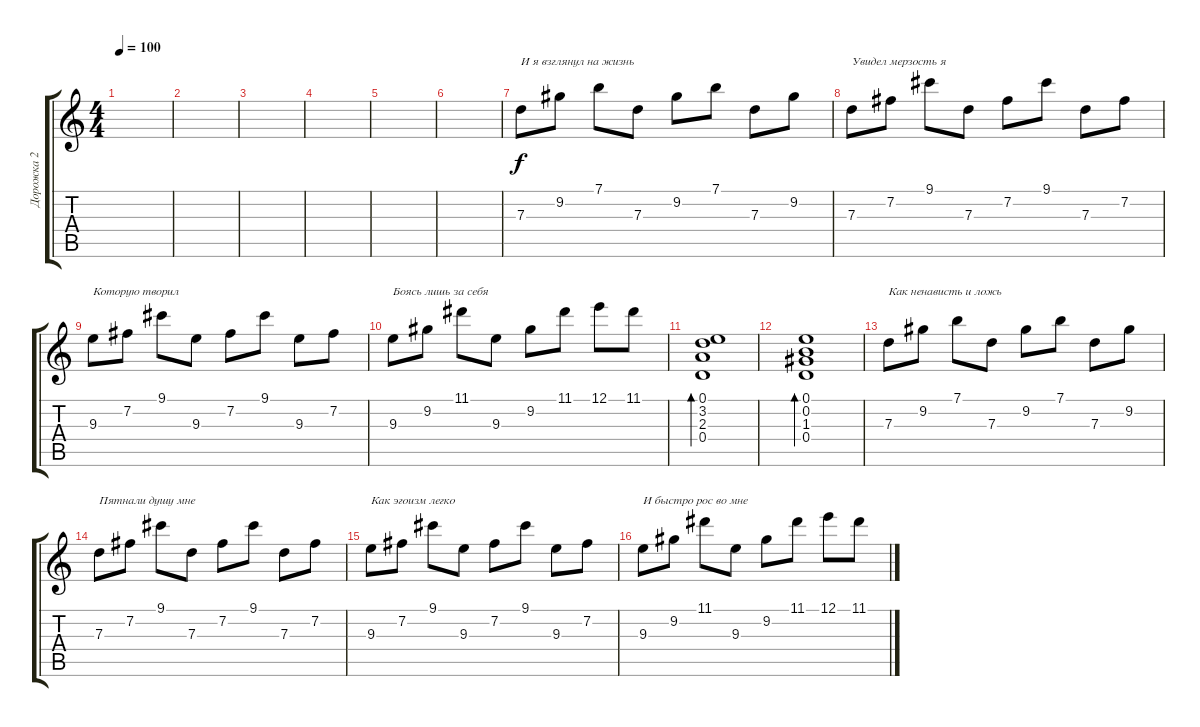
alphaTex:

\track ("Дорожка 2" "Дорожка 2") {instrument electricguitarclean}
\staff {score tabs}
\tuning (E4 B3 G3 D3 A2 E2) {hide}
\ts (4 4)
\tempo 100
\clef g2
\ks c
|
|
|
|
|
|
7.3.8{txt "И я взглянул на жизнь"} 9.2.8 7.1.8 7.3.8 9.2.8 7.1.8 7.3.8 9.2.8 |
7.3.8{txt "Увидел мерзость я"} 7.2.8 9.1.8 7.3.8 7.2.8 9.1.8 7.3.8 7.2.8 |
9.3.8{txt "Которую творил"} 7.2.8 9.1.8 9.3.8 7.2.8 9.1.8 9.3.8 7.2.8 |
9.3.8{txt "Боясь лишь за себя"} 9.2.8 11.1.8 9.3.8 9.2.8 11.1.8 12.1.8 11.1.8 |
(0.1 3.2 2.3 0.4).1{bd 240} |
(0.1 0.2 1.3 0.4).1{bd 240} |
7.3.8{txt "Как ненависть и ложь"} 9.2.8 7.1.8 7.3.8 9.2.8 7.1.8 7.3.8 9.2.8 |
7.3.8{txt "Пятнали душу мне"} 7.2.8 9.1.8 7.3.8 7.2.8 9.1.8 7.3.8 7.2.8 |
9.3.8{txt "Как эгоизм легко"} 7.2.8 9.1.8 9.3.8 7.2.8 9.1.8 9.3.8 7.2.8 |
9.3.8{txt "И быстро рос во мне"} 9.2.8 11.1.8 9.3.8 9.2.8 11.1.8 12.1.8 11.1.8
